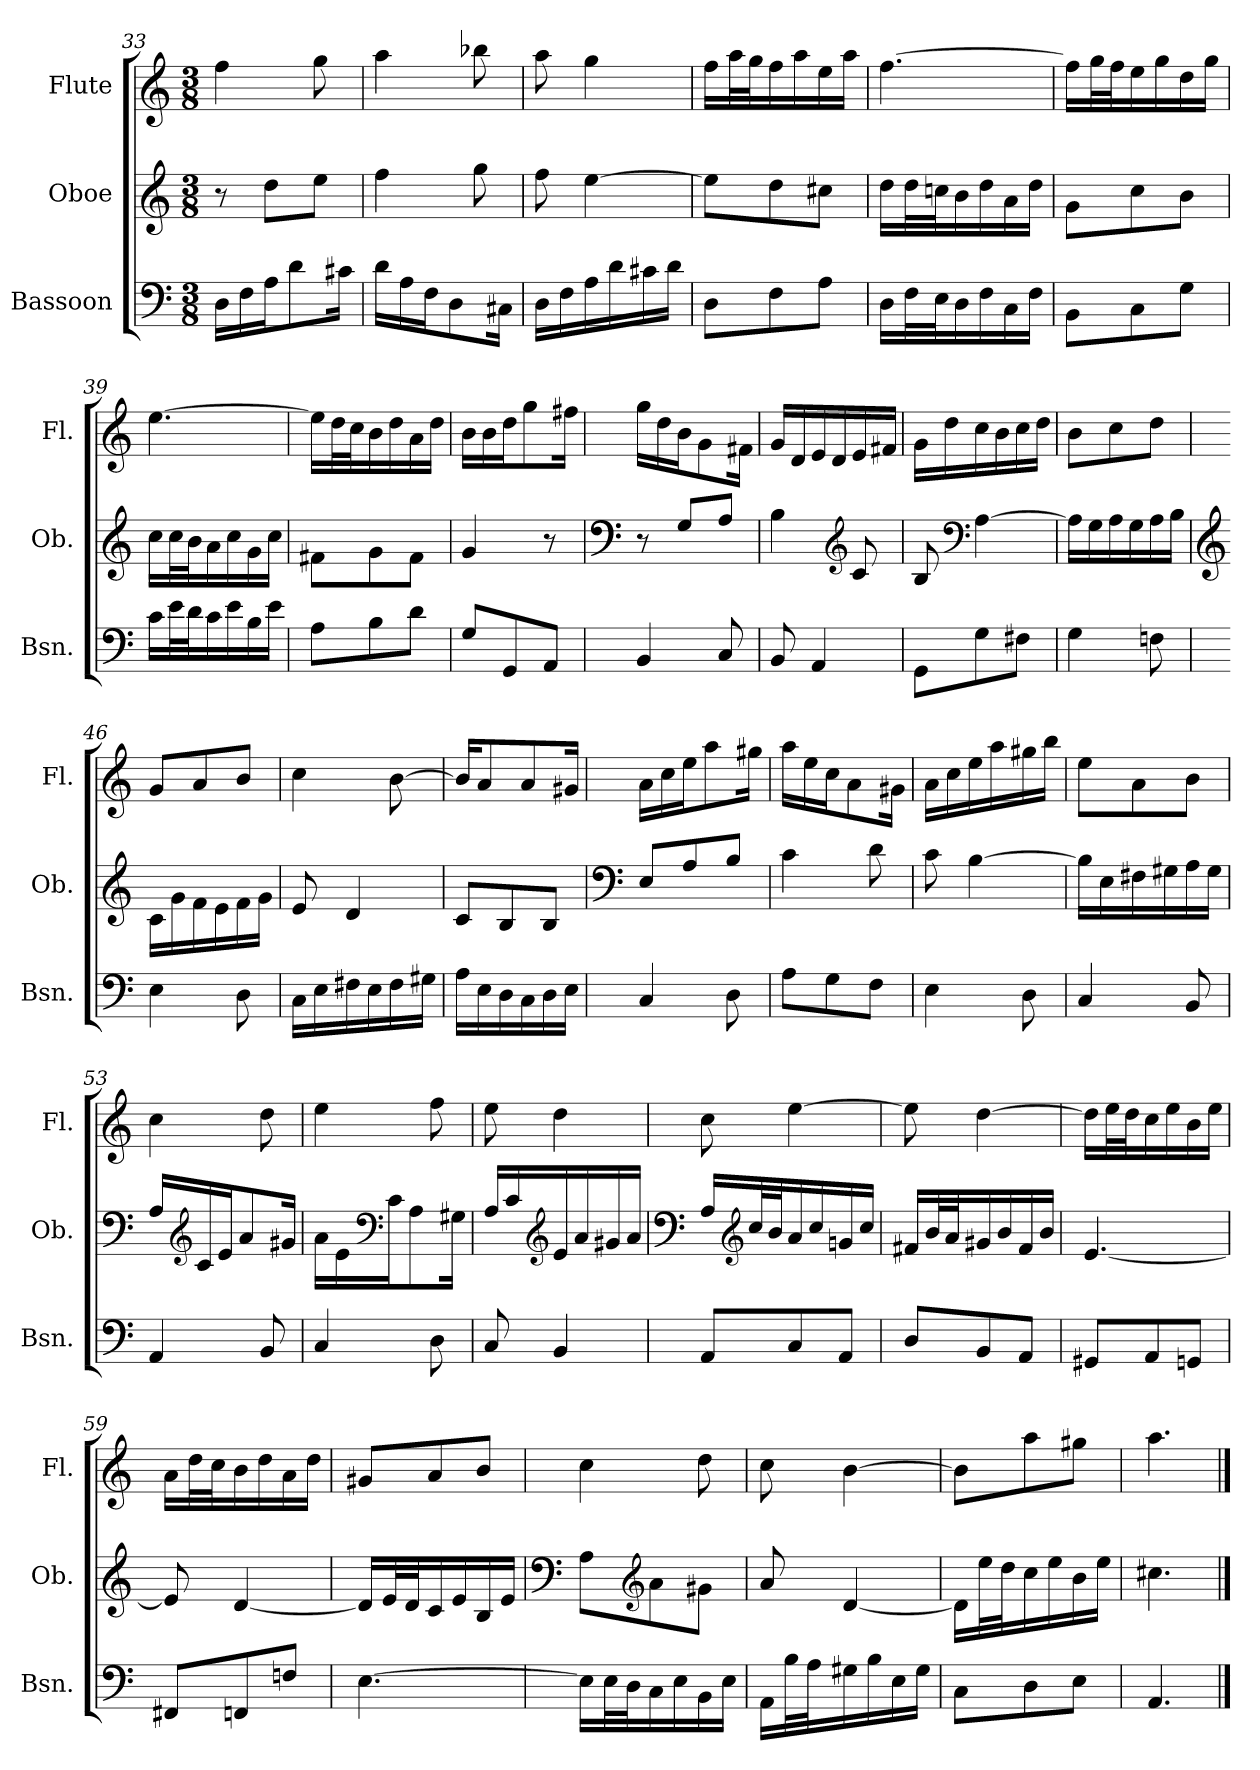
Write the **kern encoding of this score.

**kern	**kern	**kern
*part3	*part2	*part1
*staff3	*staff2	*staff1
*I"Bassoon	*I"Oboe	*I"Flute
*I'Bsn.	*I'Ob.	*I'Fl.
*clefF4	*clefG2	*clefG2
*k[]	*k[]	*k[]
*C:	*C:	*C:
*M3/8	*M3/8	*M3/8
=33	=33	=33
16Di\LL	8r	4ffi\
16Fi\	.	.
16Ai\J	8ddi\L	.
8di\	.	.
.	8eei\J	8ggi\
16c#Xi\Jk	.	.
!!LO:LB:g=z
=34	=34	=34
16di\LL	4ffi\	4aai\
16Ai\	.	.
16Fi\J	.	.
8Di\	.	.
.	8ggi\	8bb-Xi\
16C#Xi\Jk	.	.
=35	=35	=35
16Di\LL	8ffi\	8aai\
16Fi\	.	.
16Ai\	[>4eei\	4ggi\
16di\	.	.
16c#Xi\	.	.
16di\JJ	.	.
=36	=36	=36
8Di\L	8eei\L]	16ffi\KL
.	.	32aai\LL
.	.	32ggi\J
8Fi\	8ddi\	16ffi\
.	.	16aai\
8Ai\J	8cc#Xi\J	16eei\
.	.	16aai\JJ
=37	=37	=37
16Di\KL	16ddi\KL	[>4.ffi\
32Fi\LL	32ddi\LL	.
32Ei\J	32ccni\J	.
16Di\	16bi\	.
16Fi\	16ddi\	.
16Ci\	16ai\	.
16Fi\JJ	16ddi\JJ	.
=38	=38	=38
8BBi\L	8gi\L	16ffi\KL]
.	.	32ggi\LL
.	.	32ffi\J
8Ci\	8cci\	16eei\
.	.	16ggi\
8Gi\J	8bi\J	16ddi\
.	.	16ggi\JJ
!!LO:PB:g=z
=39	=39	=39
16ci\KL	16cci\KL	[>4.eei\
32ei\LL	32cci\LL	.
32di\J	32bi\J	.
16ci\	16ai\	.
16ei\	16cci\	.
16Bi\	16gi\	.
16ei\JJ	16cci\JJ	.
=40	=40	=40
8Ai\L	8f#Xi\L	16eei\KL]
.	.	32ddi\LL
.	.	32cci\J
8Bi\	8gi\	16bi\
.	.	16ddi\
8di\J	8f#i\J	16ai\
.	.	16ddi\JJ
=41	=41	=41
8Gi/L	4gi/	16bi\LL
.	.	16bi\
8GGi/	.	16ddi\J
.	.	8ggi\
8AAi/J	8r	.
.	.	16ff#Xi\Jk
=42	=42	=42
*	*clefF4	*
4BBi/	8r	16ggi\LL
.	.	16ddi\
.	8Gi/L	16bi\J
.	.	8gi\
8Ci/	8Ai/J	.
.	.	16f#Xi\Jk
=43	=43	=43
8BBi/	4Bi\	16gi/LL
.	.	16di/
*	*clefG2	*
4AAi/	.	16ei/
.	.	16di/
.	8ci/	16ei/
.	.	16f#Xi/JJ
=44	=44	=44
8GGi\L	8Bi/	16gi\LL
.	.	16ddi\
*	*clefF4	*
8Gi\	[>4Ai\	16cci\
.	.	16bi\
8F#Xi\J	.	16cci\
.	.	16ddi\JJ
!!LO:LB:g=z
=45	=45	=45
4Gi\	16Ai\LL]	8bi\L
.	16Gi\	.
.	16Ai\	8cci\
.	16Gi\	.
8Fni\	16Ai\	8ddi\J
.	16Bi\JJ	.
=46	=46	=46
*	*clefG2	*
4Ei\	16ci\LL	8gi/L
.	16gi\	.
.	16fi\	8ai/
.	16ei\	.
8Di\	16fi\	8bi/J
.	16gi\JJ	.
=47	=47	=47
16Ci\LL	8ei/	4cci\
16Ei\	.	.
16F#Xi\	4di/	.
16Ei\	.	.
16F#i\	.	[>8bi\
16G#Xi\JJ	.	.
=48	=48	=48
16Ai\LL	8ci/L	16bi/KL]
16Ei\	.	8ai/
16Di\	8Bi/	.
16Ci\	.	8ai/
16Di\	8Bi/J	.
16Ei\JJ	.	16g#Xi/Jk
=49	=49	=49
*	*clefF4	*
4Ci/	8Ei/L	16ai\LL
.	.	16cci\
.	8Ai/	16eei\J
.	.	8aai\
8Di\	8Bi/J	.
.	.	16gg#Xi\Jk
=50	=50	=50
8Ai\L	4ci\	16aai\LL
.	.	16eei\
8Gi\	.	16cci\J
.	.	8ai\
8Fi\J	8di\	.
.	.	16g#Xi\Jk
!!LO:LB:g=z
=51	=51	=51
4Ei\	8ci\	16ai\LL
.	.	16cci\
.	[>4Bi\	16eei\
.	.	16aai\
8Di\	.	16gg#Xi\
.	.	16bbi\JJ
=52	=52	=52
4Ci/	16Bi\LL]	8eei\L
.	16Ei\	.
.	16F#Xi\	8ai\
.	16G#Xi\	.
8BBi/	16Ai\	8bi\J
.	16G#i\JJ	.
=53	=53	=53
4AAi/	16Ai/LL	4cci\
*	*clefG2	*
.	16ci/	.
.	16ei/J	.
.	8ai/	.
8BBi/	.	8ddi\
.	16g#Xi/Jk	.
=54	=54	=54
4Ci/	16ai\LL	4eei\
.	16ei\	.
*	*clefF4	*
.	16ci\J	.
.	8Ai\	.
8Di\	.	8ffi\
.	16G#Xi\Jk	.
=55	=55	=55
8Ci/	16Ai/LL	8eei\
.	16ci/	.
*	*clefG2	*
4BBi/	16ei/	4ddi\
.	16ai/	.
.	16g#Xi/	.
.	16ai/JJ	.
!!LO:LB:g=z
=56	=56	=56
*	*clefF4	*
8AAi/L	16Ai/KL	8cci\
*	*clefG2	*
.	32cci/LL	.
.	32bi/J	.
8Ci/	16ai/	[>4eei\
.	16cci/	.
8AAi/J	16gni/	.
.	16cci/JJ	.
=57	=57	=57
8Di/L	16f#Xi/KL	8eei\]
.	32bi/LL	.
.	32ai/J	.
8BBi/	16g#Xi/	[>4ddi\
.	16bi/	.
8AAi/J	16f#i/	.
.	16bi/JJ	.
=58	=58	=58
8GG#Xi/L	[<4.ei/	16ddi\KL]
.	.	32eei\LL
.	.	32ddi\J
8AAi/	.	16cci\
.	.	16eei\
8GGni/J	.	16bi\
.	.	16eei\JJ
=59	=59	=59
8FF#Xi/L	8ei/]	16ai\KL
.	.	32ddi\LL
.	.	32cci\J
8FFni/	[<4di/	16bi\
.	.	16ddi\
8Fni/J	.	16ai\
.	.	16ddi\JJ
=60	=60	=60
[>4.Ei\	16di/KL]	8g#Xi/L
.	32ei/LL	.
.	32di/J	.
.	16ci/	8ai/
.	16ei/	.
.	16Bi/	8bi/J
.	16ei/JJ	.
!!LO:PB:g=z
=61	=61	=61
*	*clefF4	*
16Ei\KL]	8Ai\L	4cci\
32Ei\LL	.	.
32Di\J	.	.
*	*clefG2	*
16Ci\	8ai\	.
16Ei\	.	.
16BBi\	8g#Xi\J	8ddi\
16Ei\JJ	.	.
=62	=62	=62
16AAi\KL	8ai/	8cci\
32Bi\LL	.	.
32Ai\J	.	.
16G#Xi\	[<4di/	[>4bi\
16Bi\	.	.
16Ei\	.	.
16G#i\JJ	.	.
=63	=63	=63
8Ci\L	16di\KL]	8bi\L]
.	32eei\LL	.
.	32ddi\J	.
8Di\	16cci\	8aai\
.	16eei\	.
8Ei\J	16bi\	8gg#Xi\J
.	16eei\JJ	.
=64	=64	=64
4.AAi/	4.cc#Xi\	4.aai\
==	==	==
*-	*-	*-
